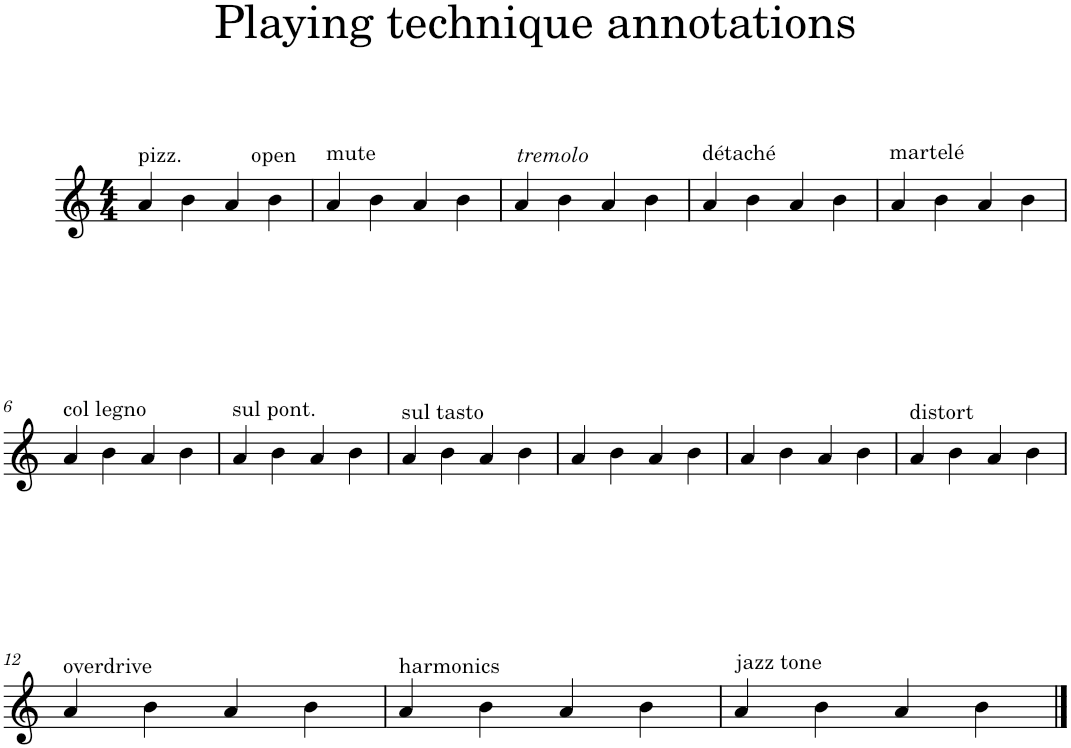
**kern
*part1
*staff1
*I"Piano
*I'Pno.
*clefG2
*k[]
*M4/4
=1
!LO:TX:a:t=pizz.
4a/
4b\
4a/
!LO:TX:a:t=open
4b\
=2
!LO:TX:a:t=mute
4a/
4b\
4a/
4b\
=3
!LO:TX:a:i:t=tremolo
4a/
4b\
4a/
4b\
=4
!LO:TX:a:t=détaché
4a/
4b\
4a/
4b\
=5
!LO:TX:a:t=martelé
4a/
4b\
4a/
4b\
!!LO:LB:g=z
=6
!LO:TX:a:t=col legno
4a/
4b\
4a/
4b\
=7
!LO:TX:a:t=sul pont.
4a/
4b\
4a/
4b\
=8
!LO:TX:a:t=sul tasto
4a/
4b\
4a/
4b\
=9
4a/
4b\
4a/
4b\
=10
4a/
4b\
4a/
4b\
=11
!LO:TX:a:t=distort
4a/
4b\
4a/
4b\
!!LO:LB:g=z
=12
!LO:TX:a:t=overdrive
4a/
4b\
4a/
4b\
=13
!LO:TX:a:t=harmonics
4a/
4b\
4a/
4b\
=14
!LO:TX:a:t=jazz tone
4a/
4b\
4a/
4b\
==
*-
